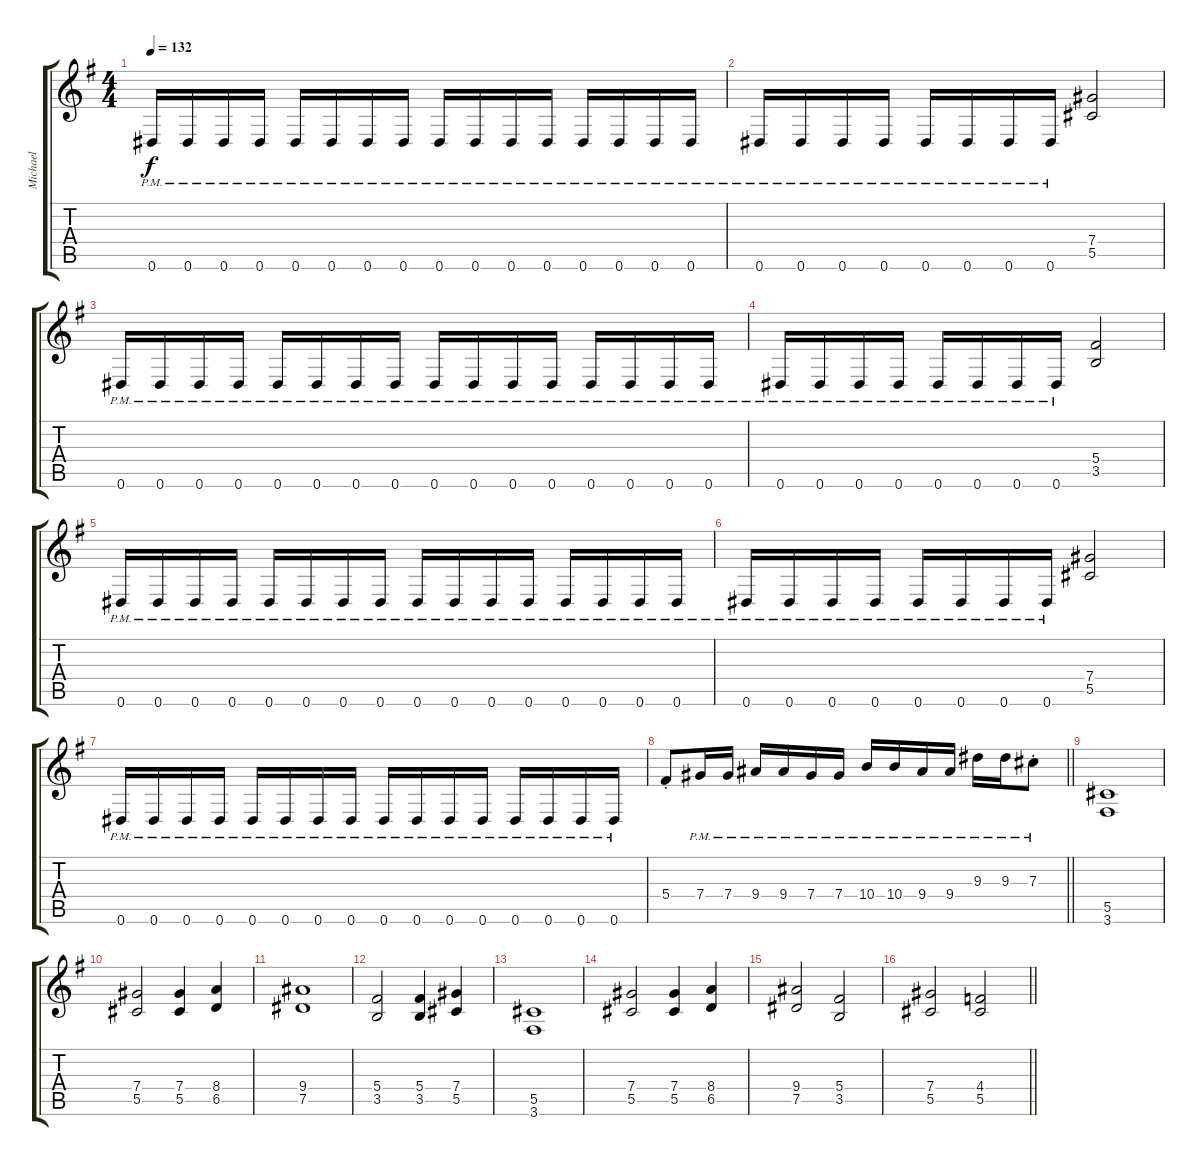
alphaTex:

\track ("Michael" "Michael") {instrument distortionguitar}
\staff {score tabs}
\tuning (Eb4 Bb3 Gb3 Db3 Ab2 Eb2) {hide}
\ts (4 4)
\tempo 132
\clef g2
\ks eminor
0.6{pm}.16{dy f} 0.6{pm}.16 0.6{pm}.16 0.6{pm}.16 0.6{pm}.16 0.6{pm}.16 0.6{pm}.16 0.6{pm}.16 0.6{pm}.16 0.6{pm}.16 0.6{pm}.16 0.6{pm}.16 0.6{pm}.16 0.6{pm}.16 0.6{pm}.16 0.6{pm}.16 |
0.6{pm}.16 0.6{pm}.16 0.6{pm}.16 0.6{pm}.16 0.6{pm}.16 0.6{pm}.16 0.6{pm}.16 0.6{pm}.16 (7.4 5.5).2 |
0.6{pm}.16 0.6{pm}.16 0.6{pm}.16 0.6{pm}.16 0.6{pm}.16 0.6{pm}.16 0.6{pm}.16 0.6{pm}.16 0.6{pm}.16 0.6{pm}.16 0.6{pm}.16 0.6{pm}.16 0.6{pm}.16 0.6{pm}.16 0.6{pm}.16 0.6{pm}.16 |
0.6{pm}.16 0.6{pm}.16 0.6{pm}.16 0.6{pm}.16 0.6{pm}.16 0.6{pm}.16 0.6{pm}.16 0.6{pm}.16 (5.4 3.5).2 |
0.6{pm}.16 0.6{pm}.16 0.6{pm}.16 0.6{pm}.16 0.6{pm}.16 0.6{pm}.16 0.6{pm}.16 0.6{pm}.16 0.6{pm}.16 0.6{pm}.16 0.6{pm}.16 0.6{pm}.16 0.6{pm}.16 0.6{pm}.16 0.6{pm}.16 0.6{pm}.16 |
0.6{pm}.16 0.6{pm}.16 0.6{pm}.16 0.6{pm}.16 0.6{pm}.16 0.6{pm}.16 0.6{pm}.16 0.6{pm}.16 (7.4 5.5).2 |
0.6{pm}.16 0.6{pm}.16 0.6{pm}.16 0.6{pm}.16 0.6{pm}.16 0.6{pm}.16 0.6{pm}.16 0.6{pm}.16 0.6{pm}.16 0.6{pm}.16 0.6{pm}.16 0.6{pm}.16 0.6{pm}.16 0.6{pm}.16 0.6{pm}.16 0.6{pm}.16 |
\barLineRight lightlight
5.4{st}.8 7.4{pm}.16 7.4{pm}.16 9.4{pm}.16 9.4{pm}.16 7.4{pm}.16 7.4{pm}.16 10.4{pm}.16 10.4{pm}.16 9.4{pm}.16 9.4{pm}.16 9.3{pm}.16 9.3{pm}.16 7.3{pm st}.8 |
(5.5 3.6).1 |
(7.4 5.5).2 (7.4 5.5).4 (8.4 6.5).4 |
(9.4 7.5).1 |
(5.4 3.5).2 (5.4 3.5).4 (7.4 5.5).4 |
(5.5 3.6).1 |
(7.4 5.5).2 (7.4 5.5).4 (8.4 6.5).4 |
(9.4 7.5).2 (5.4 3.5).2 |
\barLineRight lightlight
(7.4 5.5).2 (4.4 5.5).2
